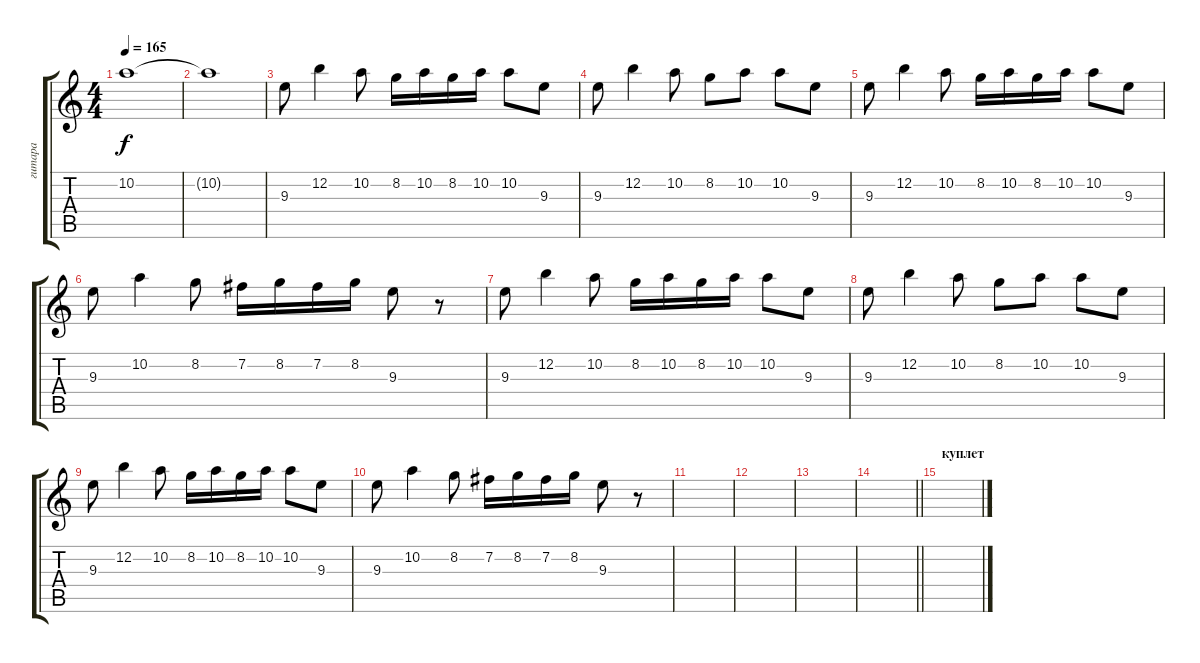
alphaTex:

\track ("гитара" "гитара") {instrument overdrivenguitar}
\staff {score tabs}
\tuning (E4 B3 G3 D3 A2 E2) {hide}
\ts (4 4)
\tempo 165
\clef g2
\ks c
10.2{t}.1{dy f} |
10.2{t}.1 |
9.3.8 12.2.4 10.2.8 8.2.16 10.2.16 8.2.16 10.2.16 10.2.8 9.3.8 |
9.3.8 12.2.4 10.2.8 8.2.8 10.2.8 10.2.8 9.3.8 |
9.3.8 12.2.4 10.2.8 8.2.16 10.2.16 8.2.16 10.2.16 10.2.8 9.3.8 |
9.3.8 10.2.4 8.2.8 7.2.16 8.2.16 7.2.16 8.2.16 9.3.8 r.8 |
9.3.8 12.2.4 10.2.8 8.2.16 10.2.16 8.2.16 10.2.16 10.2.8 9.3.8 |
9.3.8 12.2.4 10.2.8 8.2.8 10.2.8 10.2.8 9.3.8 |
9.3.8 12.2.4 10.2.8 8.2.16 10.2.16 8.2.16 10.2.16 10.2.8 9.3.8 |
9.3.8 10.2.4 8.2.8 7.2.16 8.2.16 7.2.16 8.2.16 9.3.8 r.8 |
|
|
|
\barLineRight lightlight
|
\section ("" "куплет")
